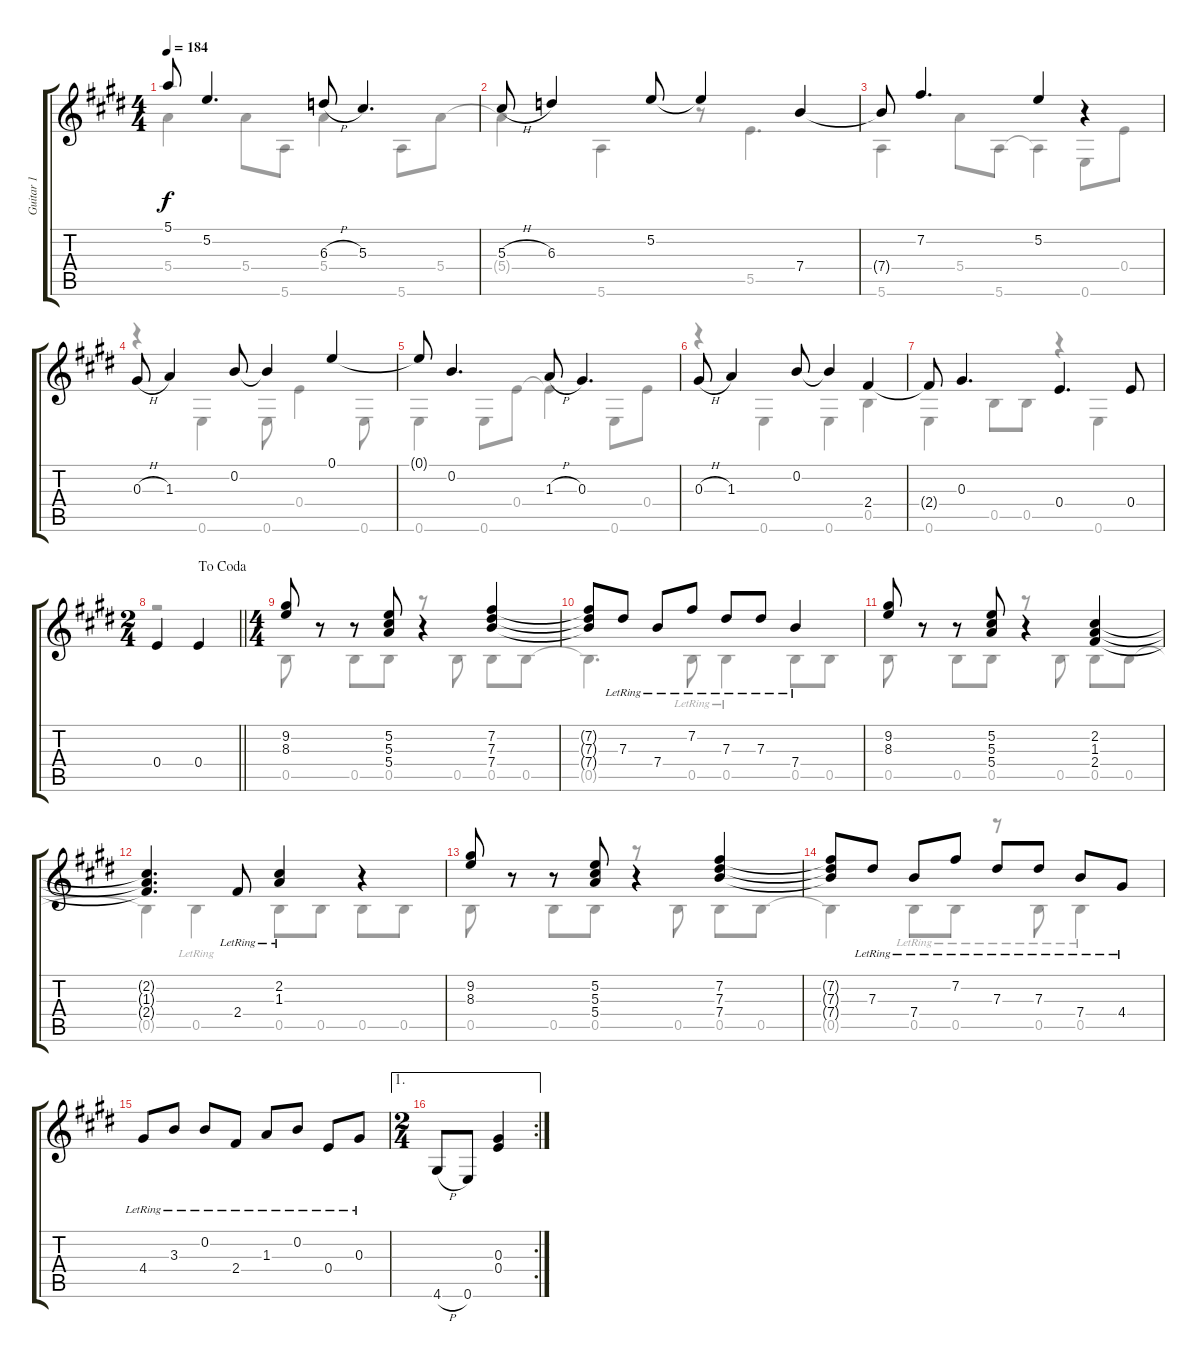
\track ("Guitar 1" "Guitar 1") {instrument acousticguitarsteel}
\staff {score tabs}
\tuning (E4 B3 Ab3 E3 B2 E2) {hide}
\voice
\ts (4 4)
\tempo 184
\clef g2
\ks c#minor
5.1{t}.8{dy f} 5.2.4{d} 6.3{h}.8 5.3.4{d} |
5.3{h}.8 6.3.4 5.2.8 5.2{t}.4 7.4.4 |
\ks e
7.4{t}.8 7.2.4{d} 5.2.4 r.4 |
\ks c#minor
0.3{h}.8 1.3.4 0.2.8 0.2{t}.4 0.1.4 |
0.1{t}.8 0.2.4{d} 1.3{h}.8 0.3.4{d} |
\ks e
0.3{h}.8 1.3.4 0.2.8 0.2{t}.4 2.4.4 |
\ks c#minor
2.4{t}.8 0.3.4{d} 0.4.4{d} 0.4.8 |
\ts (2 4)
\jump dacoda
\barLineRight lightlight
0.4.4 0.4.4 |
\ts (4 4)
\ks e
(9.2 8.3).8 r.8 r.8 (5.2 5.3 5.4).8 r.4 (7.2 7.3 7.4).4 |
\ks c#minor
(7.2{t} 7.3{t} 7.4{t}).8 7.3{lr}.8 7.4{lr}.8 7.2{lr}.8 7.3{lr}.8 7.3{lr}.8 7.4{lr}.4 |
(9.2 8.3).8 r.8 r.8 (5.2 5.3 5.4).8 r.4 (2.2 1.3 2.4).4 |
\ks e
(2.2{t} 1.3{t} 2.4{t}).4{d} 2.4{lr}.8 (2.2{lr} 1.3{lr}).4 r.4 |
\ks c#minor
(9.2 8.3).8 r.8 r.8 (5.2 5.3 5.4).8 r.4 (7.2 7.3 7.4).4 |
(7.2{t} 7.3{t} 7.4{t}).8 7.3{lr}.8 7.4{lr}.8 7.2{lr}.8 7.3{lr}.8 7.3{lr}.8 7.4{lr}.8 4.4{lr}.8 |
\ks e
4.4{lr}.8 3.3{lr}.8 0.2{lr}.8 2.4{lr}.8 1.3{lr}.8 0.2{lr}.8 0.4{lr}.8 0.3{lr}.8 |
\ae 1
\rc 2
\ts (2 4)
\ks c#minor
4.6{h}.8 0.6.8 (0.3 0.4).4
\voice
\clef g2
\ottava regular
\simile none
\ks c#minor
5.4.4{dy f} 5.4.8 5.6.8 5.4.4 5.6.8 5.4.8 |
5.4{t}.4 5.6.4 r.8 5.5.4{d} |
\ks e
5.6.4 5.4.8 5.6.8 5.6{t}.4 0.6.8 0.4.8 |
\ks c#minor
r.4 0.6.4 0.6.8 0.4.4 0.6.8 |
0.6.4 0.6.8 0.4.8 0.4{t}.4 0.6.8 0.4.8 |
\ks e
r.4 0.6.4 0.6.4 0.5.4 |
\ks c#minor
0.6.4 0.5.8 0.5.8 r.4 0.6.4 |
\barLineRight lightlight
r.2 |
\ks e
0.5.8 r.8 0.5.8 0.5.8 r.8 0.5.8 0.5.8 0.5.8 |
\ks c#minor
0.5{t}.4{d} 0.5{lr}.8 0.5{lr}.4 0.5.8 0.5.8 |
0.5.8 r.8 0.5.8 0.5.8 r.8 0.5.8 0.5.8 0.5.8 |
\ks e
0.5{t}.4 0.5{lr}.4 0.5.8 0.5.8 0.5.8 0.5.8 |
\ks c#minor
0.5.8 r.8 0.5.8 0.5.8 r.8 0.5.8 0.5.8 0.5.8 |
0.5{t}.4 0.5{lr}.8 0.5{lr}.8 r.8 0.5{lr}.8 0.5{lr}.4 |
\ks e
|
\ks c#minor
